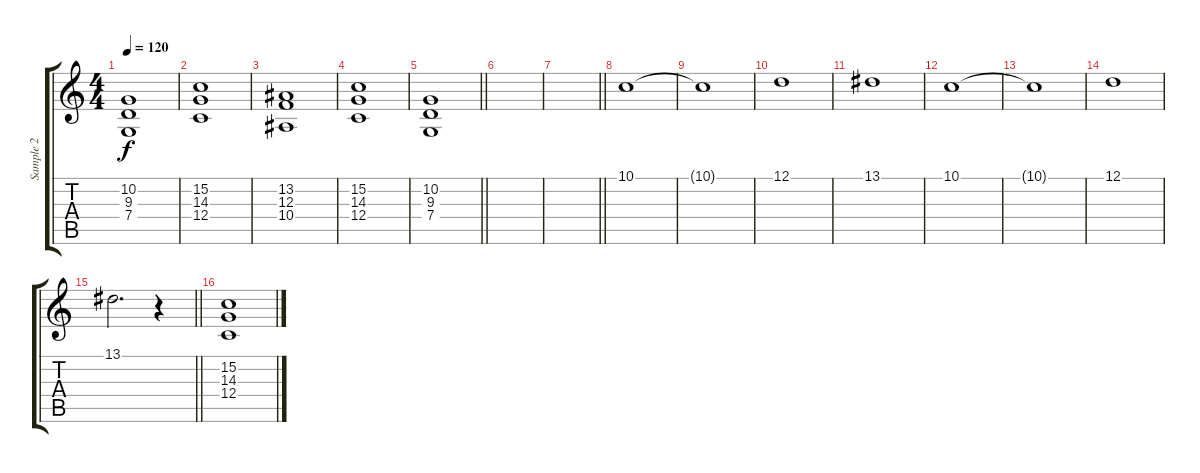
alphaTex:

\track ("Sample 2" "Sample 2") {instrument stringensemble1}
\staff {score tabs}
\tuning (D4 A3 F3 C3 G2 C2) {hide}
\ts (4 4)
\tempo 120
\clef g2
\ks c
(10.2 9.3 7.4).1{dy f} |
(15.2 14.3 12.4).1 |
(13.2 12.3 10.4).1 |
(15.2 14.3 12.4).1 |
\barLineRight lightlight
(10.2 9.3 7.4).1 |
\section ("" " ")
|
\barLineRight lightlight
|
\section ("" " ")
10.1.1 |
10.1{t}.1 |
12.1.1 |
13.1.1 |
10.1.1 |
10.1{t}.1 |
12.1.1 |
\barLineRight lightlight
13.1.2{d} r.4 |
\section ("" " ")
(15.2 14.3 12.4).1
